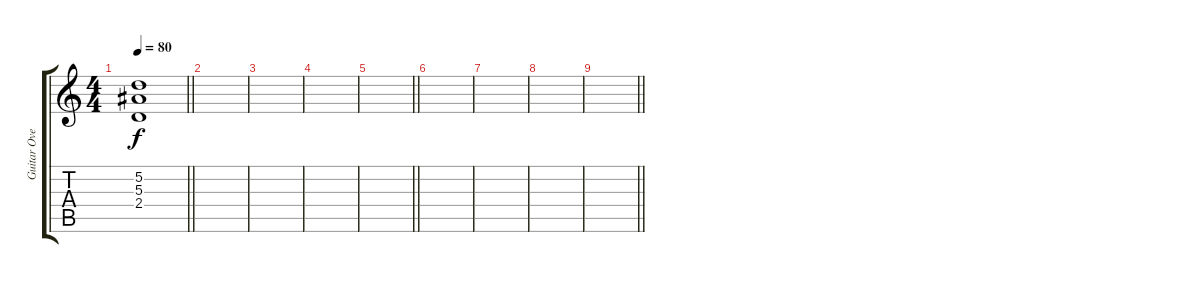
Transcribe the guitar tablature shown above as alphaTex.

\track ("Guitar Overdub" "Guitar Ove") {instrument distortionguitar}
\staff {score tabs}
\tuning (D4 A3 F3 C3 G2 D2) {hide}
\ts (4 4)
\tempo 80
\clef g2
\barLineRight lightlight
\ks c
(5.2 5.3 2.4).1{dy f} |
|
|
|
\barLineRight lightlight
|
|
|
|
\barLineRight lightlight
